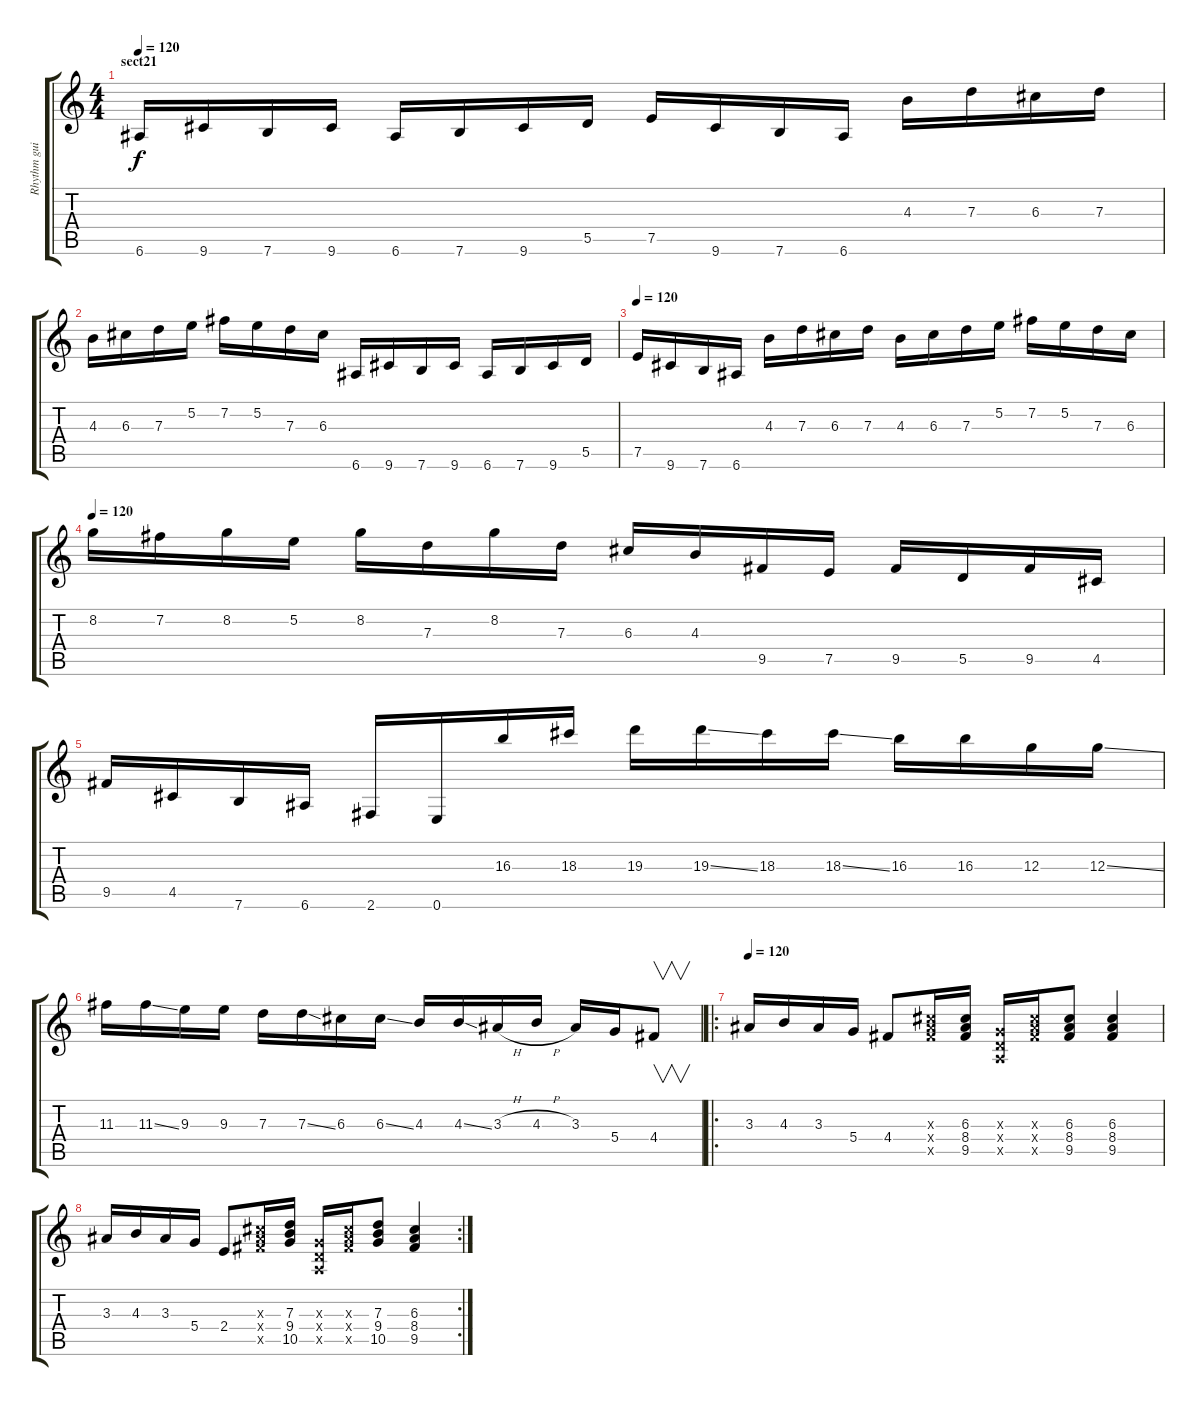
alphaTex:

\track ("Rhythm guitar" "Rhythm gui") {instrument overdrivenguitar}
\staff {score tabs}
\tuning (E4 B3 G3 D3 A2 E2) {hide}
\ts (4 4)
\section ("" "sect21")
\tempo 120
\clef g2
\ks c
6.6.16{dy f} 9.6.16 7.6.16 9.6.16 6.6.16 7.6.16 9.6.16 5.5.16 7.5.16 9.6.16 7.6.16 6.6.16 4.3.16 7.3.16 6.3.16 7.3.16 |
4.3.16 6.3.16 7.3.16 5.2.16 7.2.16 5.2.16 7.3.16 6.3.16 6.6.16 9.6.16 7.6.16 9.6.16 6.6.16 7.6.16 9.6.16 5.5.16 |
\tempo 120
7.5.16 9.6.16 7.6.16 6.6.16 4.3.16 7.3.16 6.3.16 7.3.16 4.3.16 6.3.16 7.3.16 5.2.16 7.2.16 5.2.16 7.3.16 6.3.16 |
\tempo 120
8.2.16 7.2.16 8.2.16 5.2.16 8.2.16 7.3.16 8.2.16 7.3.16 6.3.16 4.3.16 9.5.16 7.5.16 9.5.16 5.5.16 9.5.16 4.5.16 |
9.5.16 4.5.16 7.6.16 6.6.16 2.6.16 0.6.16 16.3.16 18.3.16 19.3.16 19.3{ss}.16 18.3.16 18.3{ss}.16 16.3.16 16.3.16 12.3.16 12.3{ss}.16 |
11.3.16 11.3{ss}.16 9.3.16 9.3.16 7.3.16 7.3{ss}.16 6.3.16 6.3{ss}.16 4.3.16 4.3{ss}.16 3.3{h}.16 4.3{h}.16 3.3.16 5.4.16 4.4.8{v} |
\ro
\tempo 105
\tempo 120
3.3.16 4.3.16 3.3.16 5.4.16 4.4.8 (6.3{x} 8.4{x} 9.5{x}).16 (6.3 8.4 9.5).16 (0.3{x} 0.4{x} 0.5{x}).16 (6.3{x} 8.4{x} 9.5{x}).16 (6.3 8.4 9.5).8 (6.3 8.4 9.5).4 |
\rc 2
3.3.16 4.3.16 3.3.16 5.4.16 2.4.8 (6.3{x} 8.4{x} 9.5{x}).16 (7.3 9.4 10.5).16 (0.3{x} 0.4{x} 0.5{x}).16 (6.3{x} 8.4{x} 9.5{x}).16 (7.3 9.4 10.5).8 (6.3 8.4 9.5).4
